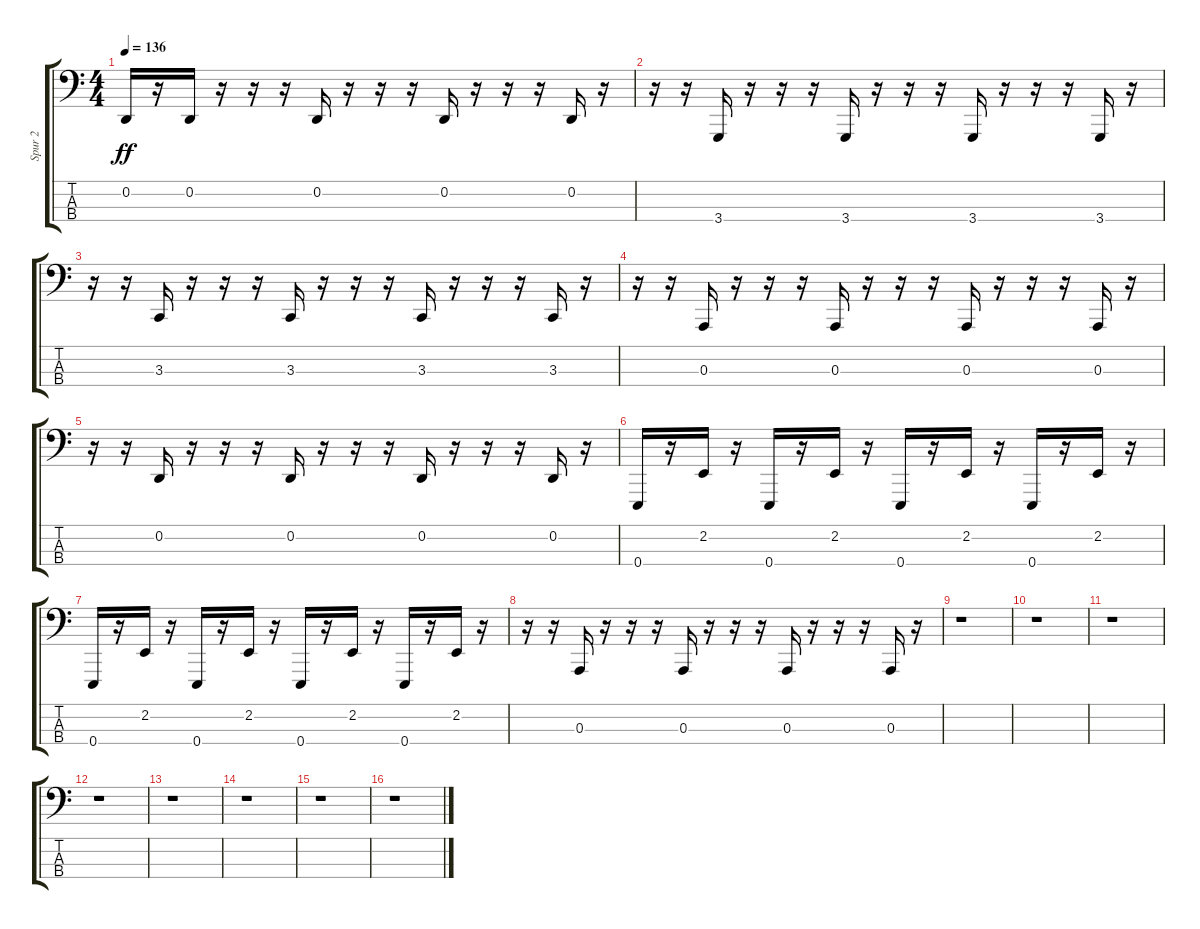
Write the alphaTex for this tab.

\track ("Spur 2" "Spur 2") {instrument acousticgrandpiano}
\staff {score tabs}
\tuning (G2 D2 A1 E1) {hide}
\ts (4 4)
\tempo 136
\clef f4
\ks c
0.2.16{dy ff} r.16 0.2.16 r.16 r.16 r.16 0.2.16 r.16 r.16 r.16 0.2.16 r.16 r.16 r.16 0.2.16 r.16 |
r.16 r.16 3.4.16 r.16 r.16 r.16 3.4.16 r.16 r.16 r.16 3.4.16 r.16 r.16 r.16 3.4.16 r.16 |
r.16 r.16 3.3.16 r.16 r.16 r.16 3.3.16 r.16 r.16 r.16 3.3.16 r.16 r.16 r.16 3.3.16 r.16 |
r.16 r.16 0.3.16 r.16 r.16 r.16 0.3.16 r.16 r.16 r.16 0.3.16 r.16 r.16 r.16 0.3.16 r.16 |
r.16 r.16 0.2.16 r.16 r.16 r.16 0.2.16 r.16 r.16 r.16 0.2.16 r.16 r.16 r.16 0.2.16 r.16 |
0.4.16 r.16 2.2.16 r.16 0.4.16 r.16 2.2.16 r.16 0.4.16 r.16 2.2.16 r.16 0.4.16 r.16 2.2.16 r.16 |
0.4.16 r.16 2.2.16 r.16 0.4.16 r.16 2.2.16 r.16 0.4.16 r.16 2.2.16 r.16 0.4.16 r.16 2.2.16 r.16 |
r.16 r.16 0.3.16 r.16 r.16 r.16 0.3.16 r.16 r.16 r.16 0.3.16 r.16 r.16 r.16 0.3.16 r.16 |
r.1 |
r.1 |
r.1 |
r.1 |
r.1 |
r.1 |
r.1 |
r.1
